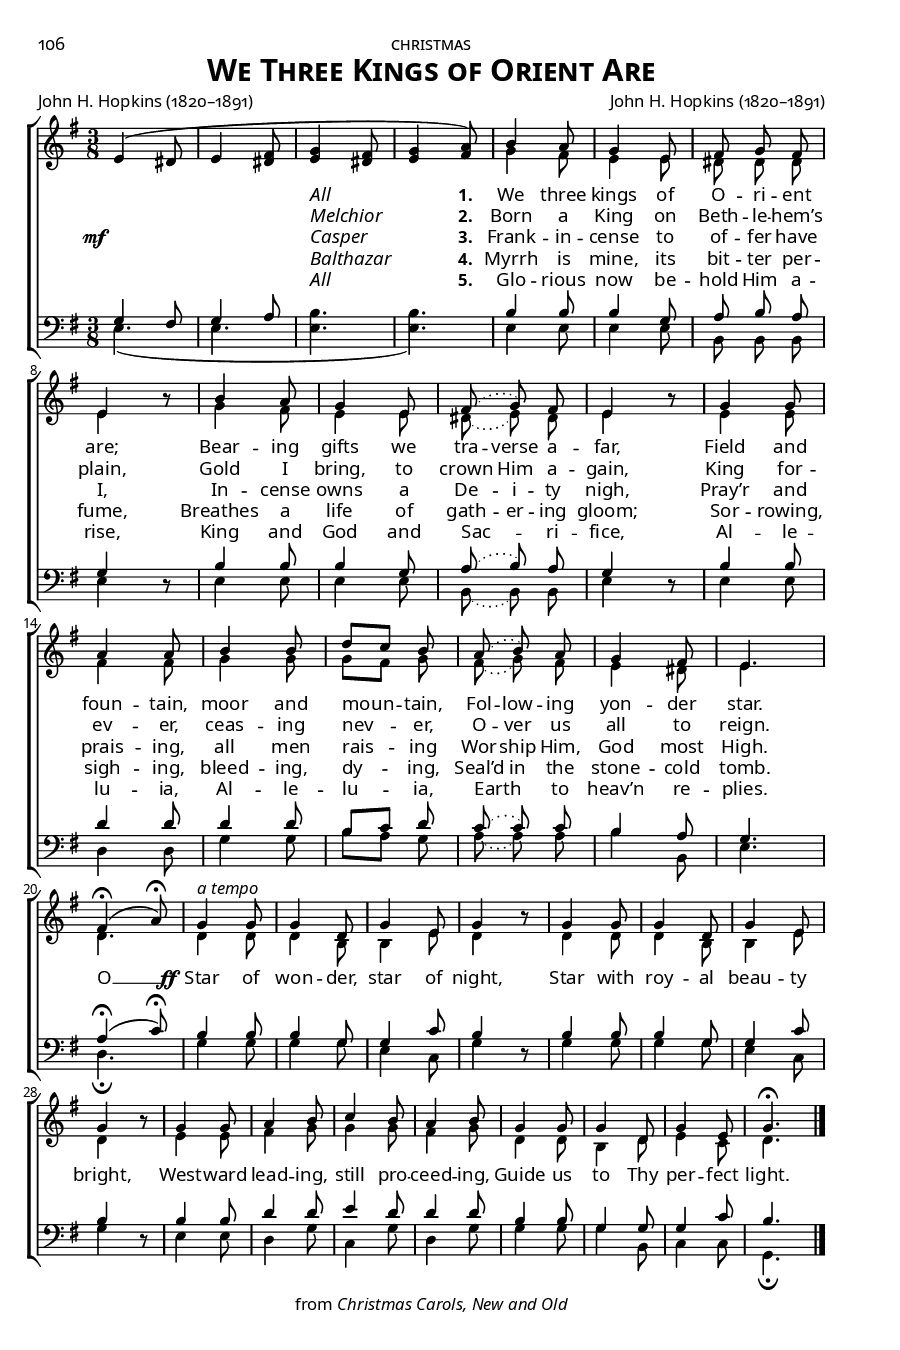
\version "2.14.2"
\include "util.ly"
#(set-global-staff-size 14.6) \paper{ #(define fonts (make-pango-font-tree "GoudyOlSt BT" "Garamond Premier Pro" "Garamond Premier Pro" (/ 14.6 20))) }
\header {
  title = \markup{\override #'(font-name . "Garamond Premier Pro Semibold"){ \abs-fontsize #15 \smallCapsOldStyle"We Three Kings of Orient Are"}}
  composer = \markup\oldStyleNum"John H. Hopkins (1820–1891)"
  poet = \markup\oldStyleNum"John H. Hopkins (1820–1891)"
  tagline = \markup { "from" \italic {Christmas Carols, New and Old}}
}
\paper {
  paper-height = 9\in
  paper-width = 6\in
  indent = 0\in
  system-system-spacing =
    #'((basic-distance . 0)
       (minimum-distance . 0)
       (padding . -15)
       (stretchability . 100))
  ragged-last-bottom = ##f
  ragged-bottom = ##f
  two-sided = ##t
  inner-margin = 0.5\in
  outer-margin = 0.25\in
  top-margin = 0.25\in
  bottom-margin = 0.25\in
  first-page-number = #106
  print-first-page-number = ##t
  headerLine = \markup{\override #'(font-name . "Garamond Premier Pro") \smallCapsOldStyle"christmas"}
  oddHeaderMarkup = \markup\fill-line{
     \override #'(font-name . "Garamond Premier Pro")\abs-fontsize #8.5
     \combine 
        \fill-line{"" \on-the-fly #print-page-number-check-first
        \oldStylePageNum""
        }
        \fill-line{\headerLine}
  }
  evenHeaderMarkup = \markup {
     \override #'(font-name . "Garamond Premier Pro")\abs-fontsize #8.5
     \combine
        \on-the-fly #print-page-number-check-first
        \oldStylePageNum""
        \fill-line{\headerLine}
  }
}
global = {
  \key g \major
  \time 3/8
  \autoBeamOff
  \override DynamicLineSpanner #'staff-padding = #0.0
  \override DynamicLineSpanner #'Y-extent = #'(0.1 . -0.1)
}

sopMusic = \relative c' {
  e4( dis8 e4 <fis dis>8 |
  <g e>4 <fis dis>8 <g e>4 <a fis>8) |
  b4 a8 g4 e8 |
  fis8\noBeam g fis |
  
  e4 b'8\rest |
  b4 a8 g4 e8 |
  \slurDotted fis8\noBeam( g) fis |
  e4 b'8\rest |
  g4 g8 |
  
  a4 a8 |
  b4 b8 |
  \slurSolid d[ c] b |
  \slurDotted a8\noBeam( b\noBeam) a |
  g4 fis8 |
  e4. | \break
  
  \slurSolid << {fis4\fermata( a8\fermata)} {s8 s32 s16. s8}>> |
  g4^\markup\italic"a tempo" g8 | g4 d8 g4 e8 | g4 b8\rest |
  g4 g8 | g4 d8 g4 e8 | g4 b8\rest |
  g4 g8 a4 b8 | c4 b8 a4 b8 |
  g4 g8 g4 d8 g4 e8 g4.\fermata \bar "|."
}
sopWords = \lyricmode {
  
}

altoMusic = \relative c'' {
  s4.*4 |
  g4 fis8 e4 e8 dis8\noBeam dis\noBeam dis |
  
  \slurDotted e4 s8 | g4 fis8 e4 e8 | dis8\noBeam( e\noBeam) dis |
  e4 s8 | e4 e8 |
  
  fis4 fis8 | g4 g8 |
  \slurSolid g[ fis] g |
  \slurDotted fis8\noBeam( g\noBeam) fis |
  e4 dis8 |
  e4. |
  
  d4. | d4 d8 d4 b8 b4 e8 d4 s8 |
  d4 d8 d4 b8 b4 e8 d4 s8 |
  
  e4 e8 fis4 g8 g4 g8 fis4 g8 d4 d8 b4 d8 |
  e4 c8 | d4. \bar "|."
}
altoWords = {
  \dropLyricsIX
  \lyricmode {
    %\set vocalName = #"All"
    %\set stanza = #"1. "
    \set ignoreMelismata = ##t
    _ _ _ _ 
    \markup\italic {All} _ _ _
    \set stanza = #"1. "
    We three kings of O -- ri -- ent are;
    Bear -- ing gifts we tra -- verse a -- far,
    Field and foun -- tain, moor and moun -- _ tain,
    Fol -- low -- ing yon -- der star.
    
    O __ _ 
  }
  \set stanza = \markup\dynamic"        ff"
  \lyricmode {
    Star of won -- der, star of night,
    Star with roy -- al beau -- ty bright,
    West -- ward lead -- ing, still pro -- ceed -- ing,
    Guide us to Thy per -- fect light.
  }
}
altoWordsII = \lyricmode {
  \dropLyricsIX
  %\set vocalName = #"Melchior"
  %\set stanza = #"2. "
  \set ignoreMelismata = ##t
  _ _ _ _ 
  \markup\italic {Melchior} _ _ _
  \set stanza = #"2. "
  Born a King on Beth -- le -- hem’s plain,
  Gold I bring, to crown Him a -- gain,
  King for -- ev -- er, ceas -- ing nev -- _ er,
  O -- ver us all to reign.
}
altoWordsIII = {
  \dropLyricsIX
  \set stanza = \markup\dynamic"mf"
  \lyricmode {
    %\set vocalName = #"Casper"
    %\set stanza = #"3. "
    \set ignoreMelismata = ##t
    _ _ _ _ 
    \markup\italic {Casper} _ _ _
    \set stanza = #"3. "
    Frank -- in -- cense to of -- fer have I,
    In -- cense owns a De -- i -- ty nigh,
    Pray’r and prais -- ing, all men rais -- _ ing
    Wor -- ship Him, God most High.
  }
}
altoWordsIV = \lyricmode {
  \dropLyricsIX
  %\set vocalName = #"Balthazar"
  %\set stanza = #"4. "
  \set ignoreMelismata = ##t
  _ _ _ _ 
  \markup\italic {Balthazar} _ _ _
  \set stanza = #"4. "
  Myrrh is mine, its bit -- ter per -- fume,
  Breathes a life of gath -- er -- ing gloom;
  Sor -- rowing, sigh -- ing, bleed -- ing, dy -- _ ing,
  Seal’d in the stone -- cold tomb.
}
altoWordsV = \lyricmode {
  \dropLyricsIX
  %\set vocalName = #"All"
  %\set stanza = #"1. "
  \set ignoreMelismata = ##t
  _ _ _ _ 
  \markup\italic {All} _ _ _
  \set stanza = #"5. "
  Glo -- rious now be -- hold Him a -- rise,
  King and God and Sac -- _ ri -- fice,
  Al -- le -- lu -- ia, Al -- le -- lu -- _ ia,
  Earth _ to heav’n re -- plies.
}

tenorMusic = \relative c' {
  g4 fis8 | g4 a8 | s4. | s4. |
  b4 b8 | b4 g8 | a8\noBeam b\noBeam a |
  
  \slurDotted g4 s8 | b4 b8 | b4 g8 | a8\noBeam( b\noBeam) a |
  g4 s8 | b4 b8 |
  
  d4 d8 | d4 d8 | \slurSolid b8[ c] d |
  \slurDotted c8\noBeam( c) c |
  b4 a8 | g4. |
  
  \slurSolid
  << a4\fermata( {s8 s32 s16.}>> c8\fermata) |
  b4 b8 b4 g8 g4 c8 b4 s8 |
  b4 b8 b4 g8 g4 c8 b4 s8 |
  
  b4 b8 d4 d8 e4 d8 | d4 d8 b4 b8 g4 g8 g4 c8 b4. \bar "|."
}
tenorWords = \lyricmode {

}

bassMusic = \relative c {
  e4.( e4. <e b'>4. <e b'>4.) |
  e4 e8 e4 e8 | b\noBeam b\noBeam b |
  
  \slurDotted e4 d8\rest | e4 e8 e4 e8 | b\noBeam( b\noBeam) b |
  e4 d8\rest | e4 e8 |
  
  d4 d8 | g4 g8 |
  \slurSolid b8[ a] g |
  \slurDotted a\noBeam( a) a |
  b4 b,8 | e4. |
  
  d4.\fermata | g4 g8 g4 g8 e4 c8 g'4 d8\rest |
  g4 g8 g4 g8 e4 c8 g'4 d8\rest |
  
  e4 e8 d4 g8 | c,4 g'8 | d4 g8 | g4 g8 | g4 b,8 |
  c4 c8 g4.\fermata \bar "|."
}
bassWords = \lyricmode {

}

\score {
  <<
   \new ChoirStaff <<
%    \new Lyrics = sopranos \with { \override VerticalAxisGroup #'nonstaff-relatedstaff-spacing = #'((basic-distance . 1)) }
    \new Staff = women <<
      \new Voice = "sopranos" { \voiceOne << \global \sopMusic >> }
      \new Voice = "altos" { \voiceTwo << \global \altoMusic >> }
    >>
    \new Lyrics \with { alignAboveContext = #"women" \override VerticalAxisGroup #'nonstaff-relatedstaff-spacing = #'((basic-distance . 1))} \lyricsto "sopranos" \sopWords
    \new Lyrics = "altosV"  \with { alignBelowContext = #"women" \override VerticalAxisGroup #'nonstaff-relatedstaff-spacing = #'((basic-distance . 1))} \lyricsto "sopranos" \altoWordsV
    \new Lyrics = "altosIV"  \with { alignBelowContext = #"women" \override VerticalAxisGroup #'nonstaff-relatedstaff-spacing = #'((basic-distance . 1))} \lyricsto "sopranos" \altoWordsIV
    \new Lyrics = "altosIII"  \with { alignBelowContext = #"women" \override VerticalAxisGroup #'nonstaff-relatedstaff-spacing = #'((basic-distance . 1))} \lyricsto "sopranos" \altoWordsIII
    \new Lyrics = "altosII"  \with { alignBelowContext = #"women" \override VerticalAxisGroup #'nonstaff-relatedstaff-spacing = #'((basic-distance . 1))} \lyricsto "sopranos" \altoWordsII
    \new Lyrics = "altos"  \with { alignBelowContext = #"women" \override VerticalAxisGroup #'nonstaff-relatedstaff-spacing = #'((padding . -0.5))} \lyricsto "sopranos" \altoWords
   \new Staff = men <<
      \clef bass
      \new Voice = "tenors" { \voiceOne << \global \tenorMusic >> }
      \new Voice = "basses" { \voiceTwo << \global \bassMusic >> }
    >>
    \new Lyrics \with { alignAboveContext = #"men" \override VerticalAxisGroup #'nonstaff-relatedstaff-spacing = #'((basic-distance . 1)) } \lyricsto "tenors" \tenorWords
    \new Lyrics \with { alignBelowContext = #"men" \override VerticalAxisGroup #'nonstaff-relatedstaff-spacing = #'((basic-distance . 1)) } \lyricsto "basses" \bassWords
  >>
%    \new PianoStaff << \new Staff { \new Voice { \pianoRH } } \new Staff { \clef "bass" \pianoLH } >>
  >>
  \layout {
    \context {
      \Score
      %\override SpacingSpanner #'base-shortest-duration = #(ly:make-moment 1 8)
      %\override SpacingSpanner #'common-shortest-duration = #(ly:make-moment 1 4)
    }
    \context {
      % Remove all empty staves
      % \Staff \RemoveEmptyStaves \override VerticalAxisGroup #'remove-first = ##t
    }
  }
  \midi {
    %\tempo 4 = 90
    \set Staff.midiInstrument = "flute"
  
    \context {
      \Voice
      \remove "Dynamic_performer"
    }
  }
}
